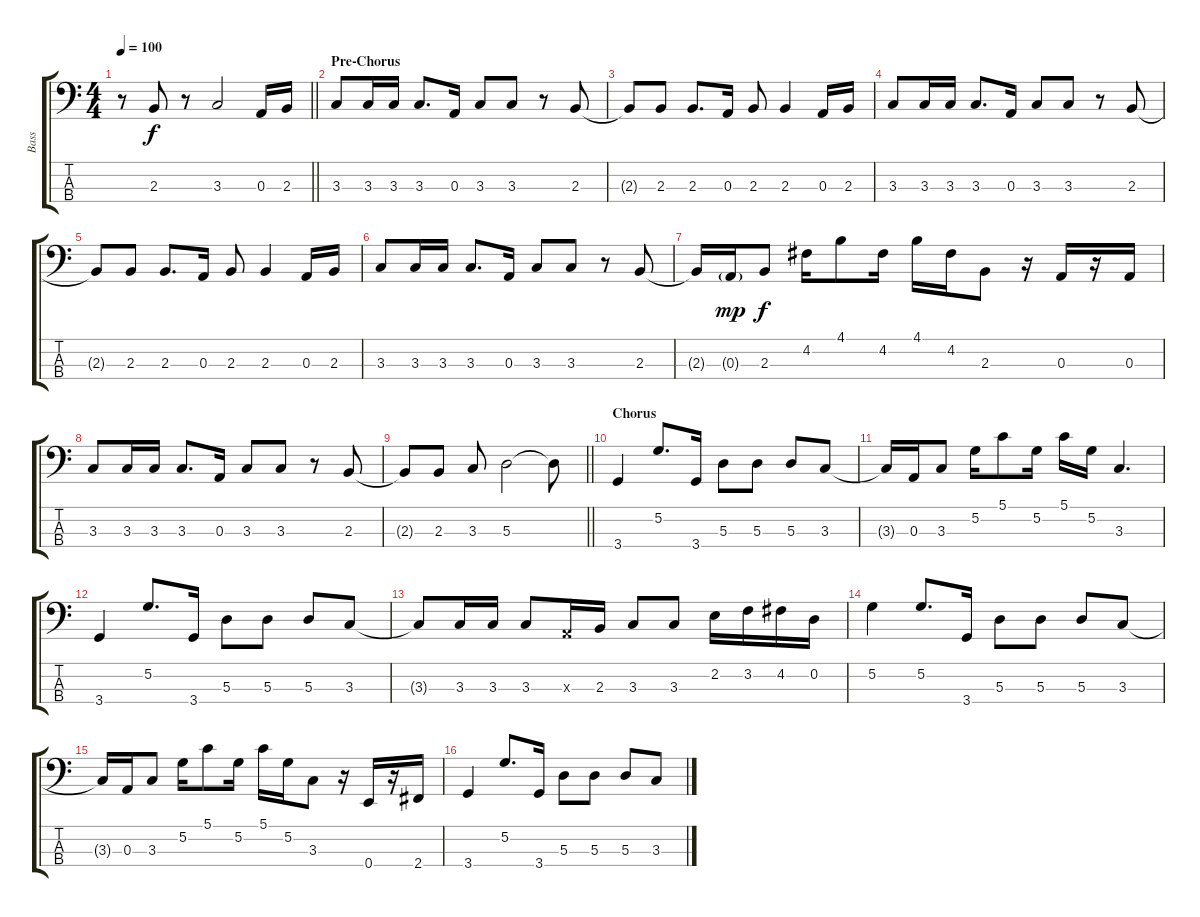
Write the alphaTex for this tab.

\track ("Bass" "Bass") {instrument electricbassfinger}
\staff {score tabs}
\tuning (G2 D2 A1 E1) {hide}
\ts (4 4)
\tempo 100
\clef f4
\barLineRight lightlight
\ks c
r.8{dy f} 2.3.8 r.8 3.3.2 0.3.16 2.3.16 |
\section ("" "Pre-Chorus")
3.3.8 3.3.16 3.3.16 3.3.8{d} 0.3.16 3.3.8 3.3.8 r.8 2.3.8 |
2.3{t}.8 2.3.8 2.3.8{d} 0.3.16 2.3.8 2.3.4 0.3.16 2.3.16 |
3.3.8 3.3.16 3.3.16 3.3.8{d} 0.3.16 3.3.8 3.3.8 r.8 2.3.8 |
2.3{t}.8 2.3.8 2.3.8{d} 0.3.16 2.3.8 2.3.4 0.3.16 2.3.16 |
3.3.8 3.3.16 3.3.16 3.3.8{d} 0.3.16 3.3.8 3.3.8 r.8 2.3.8 |
2.3{t}.16 0.3{g}.16{dy mp} 2.3.8{dy f} 4.2.16 4.1.8 4.2.16 4.1.16 4.2.16 2.3.8 r.16 0.3.16 r.16 0.3.16 |
3.3.8 3.3.16 3.3.16 3.3.8{d} 0.3.16 3.3.8 3.3.8 r.8 2.3.8 |
\barLineRight lightlight
2.3{t}.8 2.3.8 3.3.8 5.3.2 5.3{t}.8 |
\section ("" "Chorus")
3.4.4 5.2.8{d} 3.4.16 5.3.8 5.3.8 5.3.8 3.3.8 |
3.3{t}.16 0.3.16 3.3.8 5.2.16 5.1.8 5.2.16 5.1.16 5.2.16 3.3.4{d} |
3.4.4 5.2.8{d} 3.4.16 5.3.8 5.3.8 5.3.8 3.3.8 |
3.3{t}.8 3.3.16 3.3.16 3.3.8 0.3{x}.16 2.3.16 3.3.8 3.3.8 2.2.16 3.2.16 4.2.16 0.2.16 |
5.2.4 5.2.8{d} 3.4.16 5.3.8 5.3.8 5.3.8 3.3.8 |
3.3{t}.16 0.3.16 3.3.8 5.2.16 5.1.8 5.2.16 5.1.16 5.2.16 3.3.8 r.16 0.4.16 r.16 2.4.16 |
3.4.4 5.2.8{d} 3.4.16 5.3.8 5.3.8 5.3.8 3.3.8
